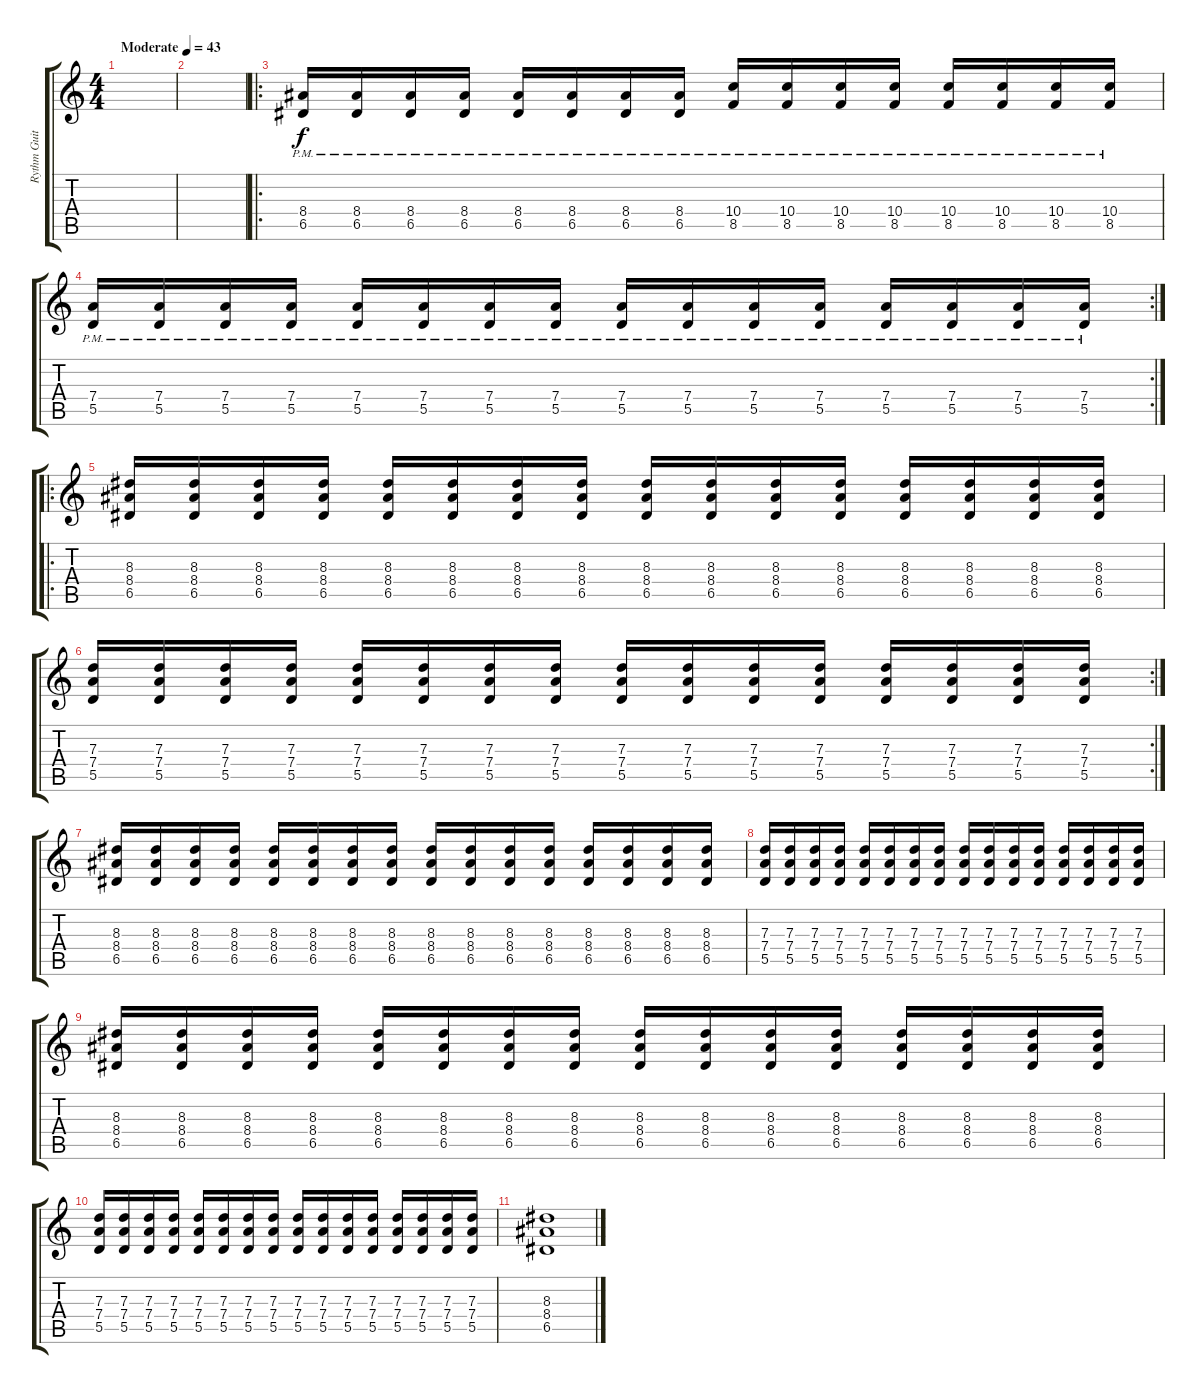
\track ("Rythm Guitar" "Rythm Guit") {instrument distortionguitar}
\staff {score tabs}
\tuning (E4 B3 G3 D3 A2 E2) {hide}
\ts (4 4)
\tempo (43 "Moderate")
\clef g2
\ks c
|
|
\ro
(8.4{pm} 6.5{pm}).16{volume 8 instrument electricguitarmuted} (8.4{pm} 6.5{pm}).16 (8.4{pm} 6.5{pm}).16 (8.4{pm} 6.5{pm}).16 (8.4{pm} 6.5{pm}).16 (8.4{pm} 6.5{pm}).16 (8.4{pm} 6.5{pm}).16 (8.4{pm} 6.5{pm}).16 (10.4{pm} 8.5{pm}).16 (10.4{pm} 8.5{pm}).16 (10.4{pm} 8.5{pm}).16 (10.4{pm} 8.5{pm}).16 (10.4{pm} 8.5{pm}).16 (10.4{pm} 8.5{pm}).16 (10.4{pm} 8.5{pm}).16 (10.4{pm} 8.5{pm}).16 |
\rc 2
(7.4{pm} 5.5{pm}).16 (7.4{pm} 5.5{pm}).16 (7.4{pm} 5.5{pm}).16 (7.4{pm} 5.5{pm}).16 (7.4{pm} 5.5{pm}).16 (7.4{pm} 5.5{pm}).16 (7.4{pm} 5.5{pm}).16 (7.4{pm} 5.5{pm}).16 (7.4{pm} 5.5{pm}).16 (7.4{pm} 5.5{pm}).16 (7.4{pm} 5.5{pm}).16 (7.4{pm} 5.5{pm}).16 (7.4{pm} 5.5{pm}).16 (7.4{pm} 5.5{pm}).16 (7.4{pm} 5.5{pm}).16 (7.4{pm} 5.5{pm}).16 |
\ro
(8.3 8.4 6.5).16{volume 13 instrument distortionguitar} (8.3 8.4 6.5).16 (8.3 8.4 6.5).16 (8.3 8.4 6.5).16 (8.3 8.4 6.5).16 (8.3 8.4 6.5).16 (8.3 8.4 6.5).16 (8.3 8.4 6.5).16 (8.3 8.4 6.5).16 (8.3 8.4 6.5).16 (8.3 8.4 6.5).16 (8.3 8.4 6.5).16 (8.3 8.4 6.5).16 (8.3 8.4 6.5).16 (8.3 8.4 6.5).16 (8.3 8.4 6.5).16 |
\rc 2
(7.3 7.4 5.5).16 (7.3 7.4 5.5).16 (7.3 7.4 5.5).16 (7.3 7.4 5.5).16 (7.3 7.4 5.5).16 (7.3 7.4 5.5).16 (7.3 7.4 5.5).16 (7.3 7.4 5.5).16 (7.3 7.4 5.5).16 (7.3 7.4 5.5).16 (7.3 7.4 5.5).16 (7.3 7.4 5.5).16 (7.3 7.4 5.5).16 (7.3 7.4 5.5).16 (7.3 7.4 5.5).16 (7.3 7.4 5.5).16 |
(8.3 8.4 6.5).16 (8.3 8.4 6.5).16 (8.3 8.4 6.5).16 (8.3 8.4 6.5).16 (8.3 8.4 6.5).16 (8.3 8.4 6.5).16 (8.3 8.4 6.5).16 (8.3 8.4 6.5).16 (8.3 8.4 6.5).16 (8.3 8.4 6.5).16 (8.3 8.4 6.5).16 (8.3 8.4 6.5).16 (8.3 8.4 6.5).16 (8.3 8.4 6.5).16 (8.3 8.4 6.5).16 (8.3 8.4 6.5).16 |
(7.3 7.4 5.5).16 (7.3 7.4 5.5).16 (7.3 7.4 5.5).16 (7.3 7.4 5.5).16 (7.3 7.4 5.5).16 (7.3 7.4 5.5).16 (7.3 7.4 5.5).16 (7.3 7.4 5.5).16 (7.3 7.4 5.5).16 (7.3 7.4 5.5).16 (7.3 7.4 5.5).16 (7.3 7.4 5.5).16 (7.3 7.4 5.5).16 (7.3 7.4 5.5).16 (7.3 7.4 5.5).16 (7.3 7.4 5.5).16 |
(8.3 8.4 6.5).16 (8.3 8.4 6.5).16 (8.3 8.4 6.5).16 (8.3 8.4 6.5).16 (8.3 8.4 6.5).16 (8.3 8.4 6.5).16 (8.3 8.4 6.5).16 (8.3 8.4 6.5).16 (8.3 8.4 6.5).16 (8.3 8.4 6.5).16 (8.3 8.4 6.5).16 (8.3 8.4 6.5).16 (8.3 8.4 6.5).16 (8.3 8.4 6.5).16 (8.3 8.4 6.5).16 (8.3 8.4 6.5).16 |
(7.3 7.4 5.5).16 (7.3 7.4 5.5).16 (7.3 7.4 5.5).16 (7.3 7.4 5.5).16 (7.3 7.4 5.5).16 (7.3 7.4 5.5).16 (7.3 7.4 5.5).16 (7.3 7.4 5.5).16 (7.3 7.4 5.5).16 (7.3 7.4 5.5).16 (7.3 7.4 5.5).16 (7.3 7.4 5.5).16 (7.3 7.4 5.5).16 (7.3 7.4 5.5).16 (7.3 7.4 5.5).16 (7.3 7.4 5.5).16 |
(8.3 8.4 6.5).1{volume 0}
